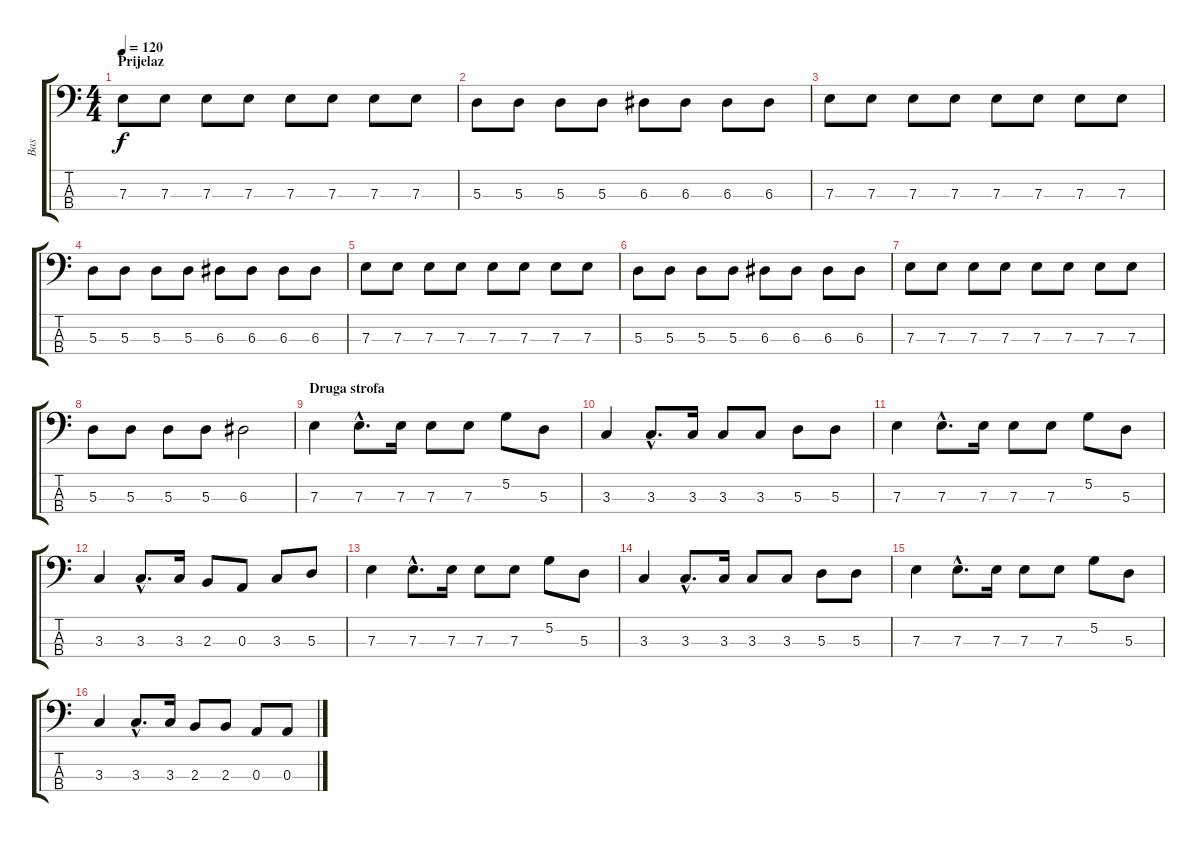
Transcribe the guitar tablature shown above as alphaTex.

\track ("Bas" "Bas") {instrument electricbasspick}
\staff {score tabs}
\tuning (G2 D2 A1 E1) {hide}
\ts (4 4)
\section ("" "Prijelaz")
\tempo 120
\clef f4
\ks c
7.3.8{dy f} 7.3.8 7.3.8 7.3.8 7.3.8 7.3.8 7.3.8 7.3.8 |
5.3.8 5.3.8 5.3.8 5.3.8 6.3.8 6.3.8 6.3.8 6.3.8 |
7.3.8 7.3.8 7.3.8 7.3.8 7.3.8 7.3.8 7.3.8 7.3.8 |
5.3.8 5.3.8 5.3.8 5.3.8 6.3.8 6.3.8 6.3.8 6.3.8 |
7.3.8 7.3.8 7.3.8 7.3.8 7.3.8 7.3.8 7.3.8 7.3.8 |
5.3.8 5.3.8 5.3.8 5.3.8 6.3.8 6.3.8 6.3.8 6.3.8 |
7.3.8 7.3.8 7.3.8 7.3.8 7.3.8 7.3.8 7.3.8 7.3.8 |
5.3.8 5.3.8 5.3.8 5.3.8 6.3.2 |
\section ("" "Druga strofa")
7.3.4 7.3{hac}.8{d} 7.3.16 7.3.8 7.3.8 5.2.8 5.3.8 |
3.3.4 3.3{hac}.8{d} 3.3.16 3.3.8 3.3.8 5.3.8 5.3.8 |
7.3.4 7.3{hac}.8{d} 7.3.16 7.3.8 7.3.8 5.2.8 5.3.8 |
3.3.4 3.3{hac}.8{d} 3.3.16 2.3.8 0.3.8 3.3.8 5.3.8 |
7.3.4 7.3{hac}.8{d} 7.3.16 7.3.8 7.3.8 5.2.8 5.3.8 |
3.3.4 3.3{hac}.8{d} 3.3.16 3.3.8 3.3.8 5.3.8 5.3.8 |
7.3.4 7.3{hac}.8{d} 7.3.16 7.3.8 7.3.8 5.2.8 5.3.8 |
3.3.4 3.3{hac}.8{d} 3.3.16 2.3.8 2.3.8 0.3.8 0.3.8
